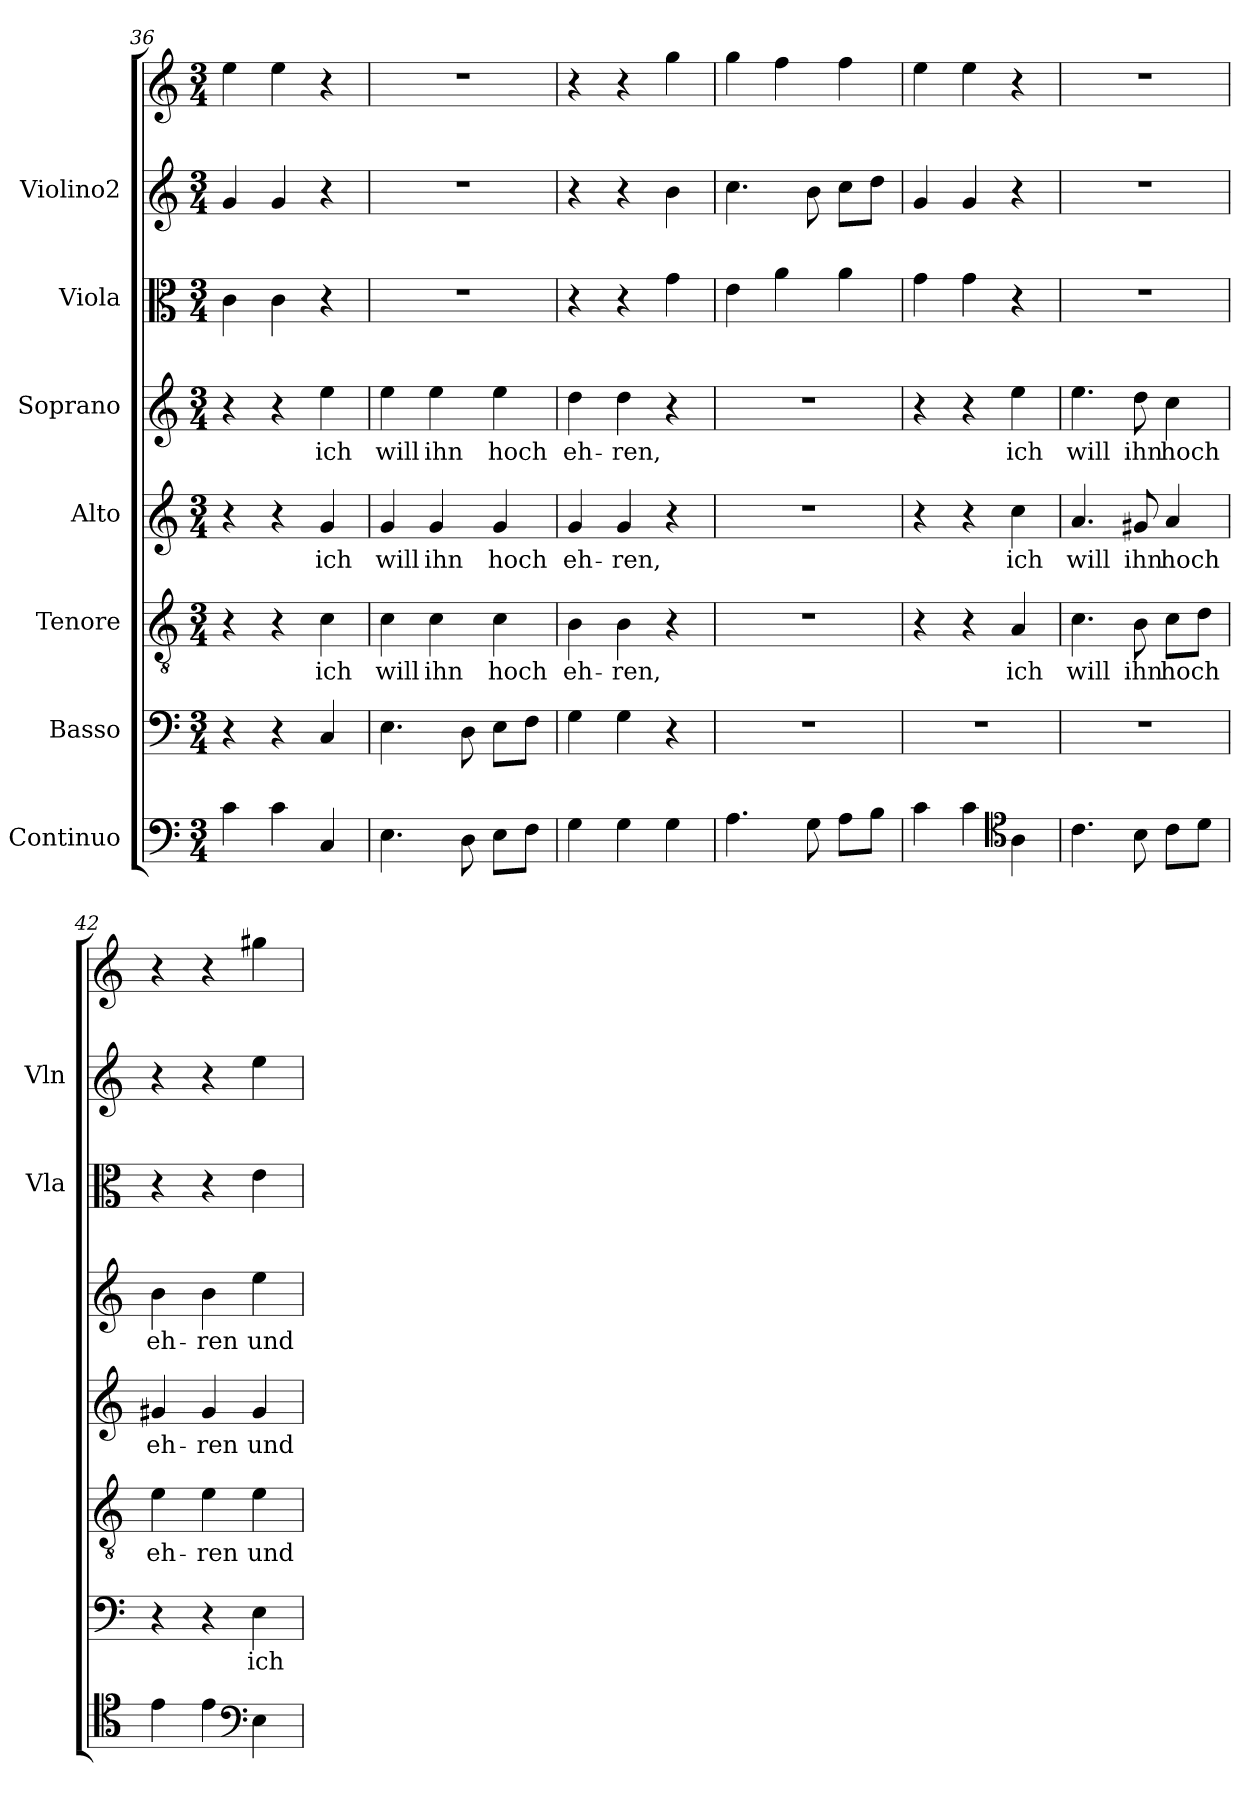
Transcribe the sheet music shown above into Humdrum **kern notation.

**kern	**kern	**text	**kern	**text	**kern	**text	**kern	**text	**kern	**kern	**kern
*part7	*part6	*part6	*part5	*part5	*part4	*part4	*part3	*part3	*part2	*part1	*part1
*staff8	*staff7	*staff7	*staff6	*staff6	*staff5	*staff5	*staff4	*staff4	*staff3	*staff2	*staff1
*I"Continuo	*I"Basso	*	*I"Tenore	*	*I"Alto	*	*I"Soprano	*	*I"Viola	*I"Violino2	*
*	*	*	*	*	*	*	*	*	*I'Vla	*I'Vln	*
*clefF4	*clefF4	*	*clefGv2	*	*clefG2	*	*clefG2	*	*clefC3	*clefG2	*clefG2
*k[]	*k[]	*	*k[]	*	*k[]	*	*k[]	*	*k[]	*k[]	*k[]
*M3/4	*M3/4	*	*M3/4	*	*M3/4	*	*M3/4	*	*M3/4	*M3/4	*M3/4
=36	=36	=36	=36	=36	=36	=36	=36	=36	=36	=36	=36
4c\	4r	.	4r	.	4r	.	4r	.	4c\	4g/	4ee\
4c\	4r	.	4r	.	4r	.	4r	.	4c\	4g/	4ee\
!	!	!	!	!LO:LY:b	!	!LO:LY:b	!	!LO:LY:b	!	!	!
4C/	4C/	.	4c\	ich	4g/	ich	4ee\	ich	4r	4r	4r
=37	=37	=37	=37	=37	=37	=37	=37	=37	=37	=37	=37
!	!	!	!	!LO:LY:b	!	!LO:LY:b	!	!LO:LY:b	!	!	!
4.E\	4.E\	.	4c\	will	4g/	will	4ee\	will	2.r	2.r	2.r
!	!	!	!	!LO:LY:b	!	!LO:LY:b	!	!LO:LY:b	!	!	!
.	.	.	4c\	ihn	4g/	ihn	4ee\	ihn	.	.	.
8D\	8D\	.	.	.	.	.	.	.	.	.	.
!	!	!	!	!LO:LY:b	!	!LO:LY:b	!	!LO:LY:b	!	!	!
8E\L	8E\L	.	4c\	hoch	4g/	hoch	4ee\	hoch	.	.	.
8F\J	8F\J	.	.	.	.	.	.	.	.	.	.
=38	=38	=38	=38	=38	=38	=38	=38	=38	=38	=38	=38
!	!	!	!	!LO:LY:b	!	!LO:LY:b	!	!LO:LY:b	!	!	!
4G\	4G\	.	4B\	eh-	4g/	eh-	4dd\	eh-	4r	4r	4r
!	!	!	!	!LO:LY:b	!	!LO:LY:b	!	!LO:LY:b	!	!	!
4G\	4G\	.	4B\	ren,	4g/	ren,	4dd\	ren,	4r	4r	4r
4G\	4r	.	4r	.	4r	.	4r	.	4g\	4b\	4gg\
!!LO:LB:g=z
=39	=39	=39	=39	=39	=39	=39	=39	=39	=39	=39	=39
4.A\	2.r	.	2.r	.	2.r	.	2.r	.	4e\	4.cc\	4gg\
.	.	.	.	.	.	.	.	.	4a\	.	4ff\
8G\	.	.	.	.	.	.	.	.	.	8b\	.
8A\L	.	.	.	.	.	.	.	.	4a\	8cc\L	4ff\
8B\J	.	.	.	.	.	.	.	.	.	8dd\J	.
=40	=40	=40	=40	=40	=40	=40	=40	=40	=40	=40	=40
4c\	2.r	.	4r	.	4r	.	4r	.	4g\	4g/	4ee\
4c\	.	.	4r	.	4r	.	4r	.	4g\	4g/	4ee\
*clefC4	*	*	*	*	*	*	*	*	*	*	*
!	!	!	!	!LO:LY:b	!	!LO:LY:b	!	!LO:LY:b	!	!	!
4A\	.	.	4A/	ich	4cc\	ich	4ee\	ich	4r	4r	4r
=41	=41	=41	=41	=41	=41	=41	=41	=41	=41	=41	=41
!	!	!	!	!LO:LY:b	!	!LO:LY:b	!	!LO:LY:b	!	!	!
4.c\	2.r	.	4.c\	will	4.a/	will	4.ee\	will	2.r	2.r	2.r
!	!	!	!	!LO:LY:b	!	!LO:LY:b	!	!LO:LY:b	!	!	!
8B\	.	.	8B\	ihn	8g#X/	ihn	8dd\	ihn	.	.	.
!	!	!	!	!LO:LY:b	!	!LO:LY:b	!	!LO:LY:b	!	!	!
8c\L	.	.	8c\L	hoch	4a/	hoch	4cc\	hoch	.	.	.
8d\J	.	.	8d\J	.	.	.	.	.	.	.	.
=42	=42	=42	=42	=42	=42	=42	=42	=42	=42	=42	=42
!	!	!	!	!LO:LY:b	!	!LO:LY:b	!	!LO:LY:b	!	!	!
4e\	4r	.	4e\	eh-	4g#X/	eh-	4b\	eh-	4r	4r	4r
!	!	!	!	!LO:LY:b	!	!LO:LY:b	!	!LO:LY:b	!	!	!
4e\	4r	.	4e\	ren	4g#/	ren	4b\	ren	4r	4r	4r
*clefF4	*	*	*	*	*	*	*	*	*	*	*
!	!	!LO:LY:b	!	!LO:LY:b	!	!LO:LY:b	!	!LO:LY:b	!	!	!
4E\	4E\	ich	4e\	und	4g#/	und	4ee\	und	4e\	4ee\	4gg#X\
=	=	=	=	=	=	=	=	=	=	=	=
*-	*-	*-	*-	*-	*-	*-	*-	*-	*-	*-	*-
